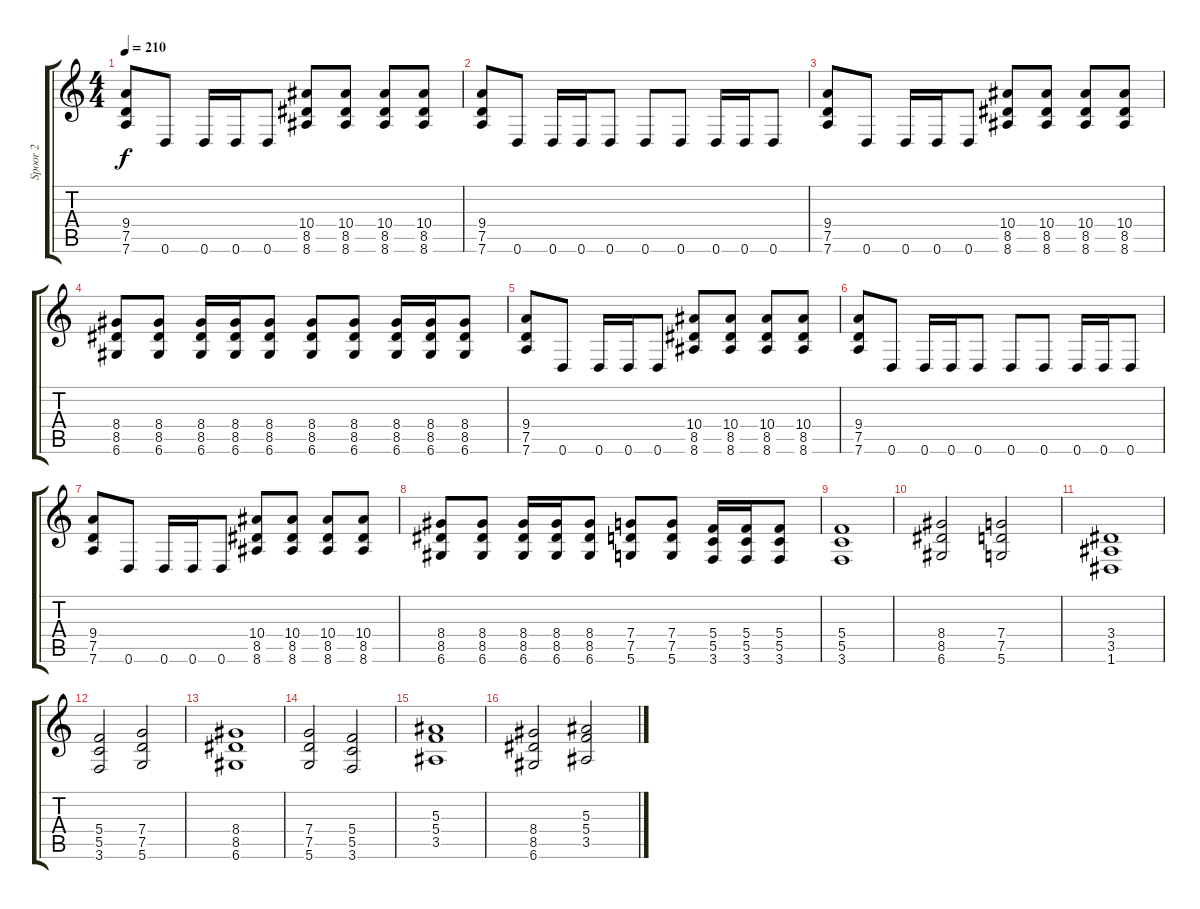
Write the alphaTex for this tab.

\track ("Spoor 2" "Spoor 2") {instrument distortionguitar}
\staff {score tabs}
\tuning (D4 A3 F3 C3 G2 D2) {hide}
\ts (4 4)
\tempo 210
\clef g2
\ks c
(9.4 7.5 7.6).8{dy f} 0.6.8 0.6.16 0.6.16 0.6.8 (10.4 8.5 8.6).8 (10.4 8.5 8.6).8 (10.4 8.5 8.6).8 (10.4 8.5 8.6).8 |
(9.4 7.5 7.6).8 0.6.8 0.6.16 0.6.16 0.6.8 0.6.8 0.6.8 0.6.16 0.6.16 0.6.8 |
(9.4 7.5 7.6).8 0.6.8 0.6.16 0.6.16 0.6.8 (10.4 8.5 8.6).8 (10.4 8.5 8.6).8 (10.4 8.5 8.6).8 (10.4 8.5 8.6).8 |
(8.4 8.5 6.6).8 (8.4 8.5 6.6).8 (8.4 8.5 6.6).16 (8.4 8.5 6.6).16 (8.4 8.5 6.6).8 (8.4 8.5 6.6).8 (8.4 8.5 6.6).8 (8.4 8.5 6.6).16 (8.4 8.5 6.6).16 (8.4 8.5 6.6).8 |
(9.4 7.5 7.6).8 0.6.8 0.6.16 0.6.16 0.6.8 (10.4 8.5 8.6).8 (10.4 8.5 8.6).8 (10.4 8.5 8.6).8 (10.4 8.5 8.6).8 |
(9.4 7.5 7.6).8 0.6.8 0.6.16 0.6.16 0.6.8 0.6.8 0.6.8 0.6.16 0.6.16 0.6.8 |
(9.4 7.5 7.6).8 0.6.8 0.6.16 0.6.16 0.6.8 (10.4 8.5 8.6).8 (10.4 8.5 8.6).8 (10.4 8.5 8.6).8 (10.4 8.5 8.6).8 |
(8.4 8.5 6.6).8 (8.4 8.5 6.6).8 (8.4 8.5 6.6).16 (8.4 8.5 6.6).16 (8.4 8.5 6.6).8 (7.4 7.5 5.6).8 (7.4 7.5 5.6).8 (5.4 5.5 3.6).16 (5.4 5.5 3.6).16 (5.4 5.5 3.6).8 |
(5.4 5.5 3.6).1 |
(8.4 8.5 6.6).2 (7.4 7.5 5.6).2 |
(3.4 3.5 1.6).1 |
(5.4 5.5 3.6).2 (7.4 7.5 5.6).2 |
(8.4 8.5 6.6).1 |
(7.4 7.5 5.6).2 (5.4 5.5 3.6).2 |
(5.3 5.4 3.5).1 |
(8.4 8.5 6.6).2 (5.3 5.4 3.5).2
